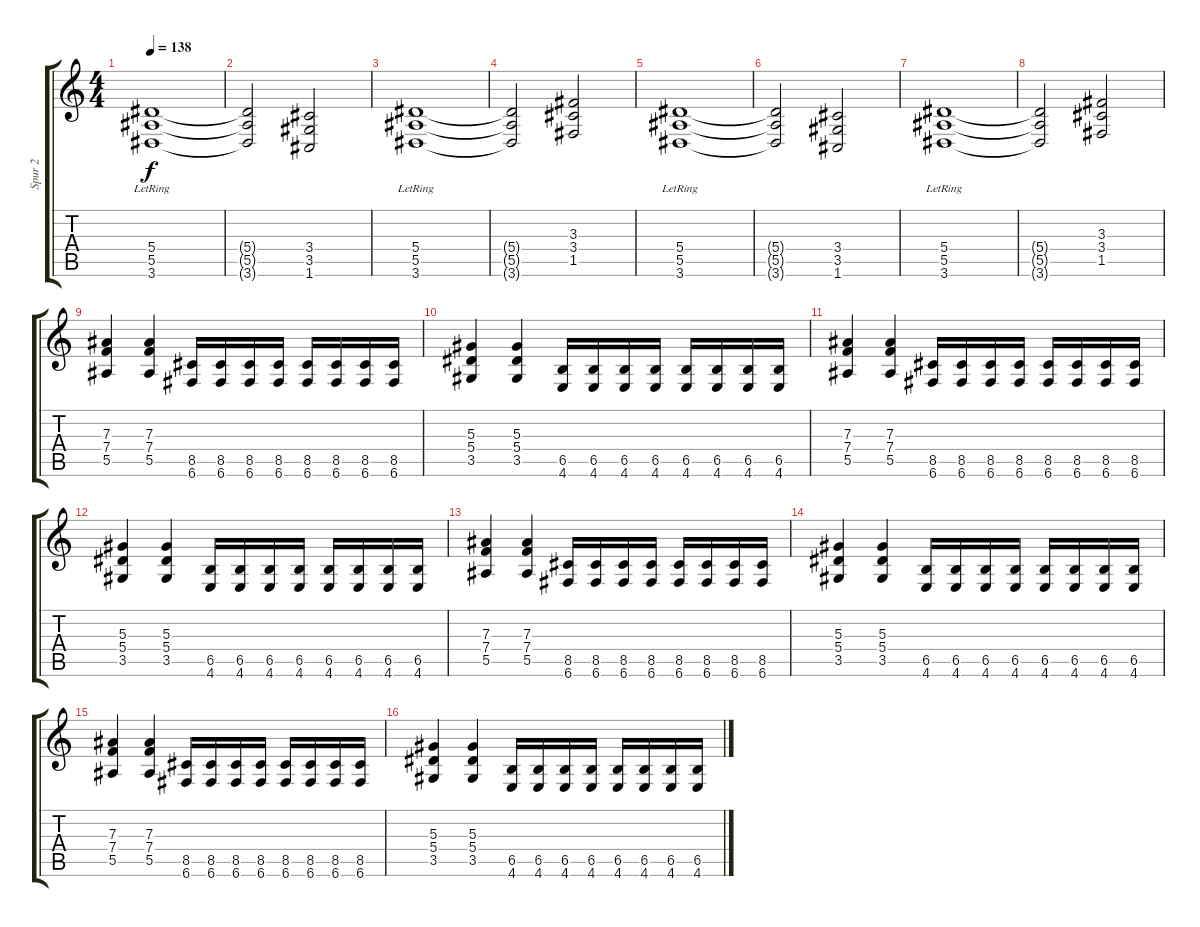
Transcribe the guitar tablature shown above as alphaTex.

\track ("Spur 2" "Spur 2") {instrument distortionguitar}
\staff {score tabs}
\tuning (C4 G3 Eb3 Bb2 F2 C2) {hide}
\ts (4 4)
\tempo 138
\clef g2
\ks c
(5.4{lr} 5.5{lr} 3.6{lr}).1{dy f} |
(5.4{t} 5.5{t} 3.6{t}).2 (3.4 3.5 1.6).2 |
(5.4{lr} 5.5{lr} 3.6{lr}).1 |
(5.4{t} 5.5{t} 3.6{t}).2 (3.3 3.4 1.5).2 |
(5.4{lr} 5.5{lr} 3.6{lr}).1 |
(5.4{t} 5.5{t} 3.6{t}).2 (3.4 3.5 1.6).2 |
(5.4{lr} 5.5{lr} 3.6{lr}).1 |
(5.4{t} 5.5{t} 3.6{t}).2 (3.3 3.4 1.5).2 |
(7.3 7.4 5.5).4 (7.3 7.4 5.5).4 (8.5 6.6).16 (8.5 6.6).16 (8.5 6.6).16 (8.5 6.6).16 (8.5 6.6).16 (8.5 6.6).16 (8.5 6.6).16 (8.5 6.6).16 |
(5.3 5.4 3.5).4 (5.3 5.4 3.5).4 (6.5 4.6).16 (6.5 4.6).16 (6.5 4.6).16 (6.5 4.6).16 (6.5 4.6).16 (6.5 4.6).16 (6.5 4.6).16 (6.5 4.6).16 |
(7.3 7.4 5.5).4 (7.3 7.4 5.5).4 (8.5 6.6).16 (8.5 6.6).16 (8.5 6.6).16 (8.5 6.6).16 (8.5 6.6).16 (8.5 6.6).16 (8.5 6.6).16 (8.5 6.6).16 |
(5.3 5.4 3.5).4 (5.3 5.4 3.5).4 (6.5 4.6).16 (6.5 4.6).16 (6.5 4.6).16 (6.5 4.6).16 (6.5 4.6).16 (6.5 4.6).16 (6.5 4.6).16 (6.5 4.6).16 |
(7.3 7.4 5.5).4 (7.3 7.4 5.5).4 (8.5 6.6).16 (8.5 6.6).16 (8.5 6.6).16 (8.5 6.6).16 (8.5 6.6).16 (8.5 6.6).16 (8.5 6.6).16 (8.5 6.6).16 |
(5.3 5.4 3.5).4 (5.3 5.4 3.5).4 (6.5 4.6).16 (6.5 4.6).16 (6.5 4.6).16 (6.5 4.6).16 (6.5 4.6).16 (6.5 4.6).16 (6.5 4.6).16 (6.5 4.6).16 |
(7.3 7.4 5.5).4 (7.3 7.4 5.5).4 (8.5 6.6).16 (8.5 6.6).16 (8.5 6.6).16 (8.5 6.6).16 (8.5 6.6).16 (8.5 6.6).16 (8.5 6.6).16 (8.5 6.6).16 |
(5.3 5.4 3.5).4 (5.3 5.4 3.5).4 (6.5 4.6).16 (6.5 4.6).16 (6.5 4.6).16 (6.5 4.6).16 (6.5 4.6).16 (6.5 4.6).16 (6.5 4.6).16 (6.5 4.6).16
